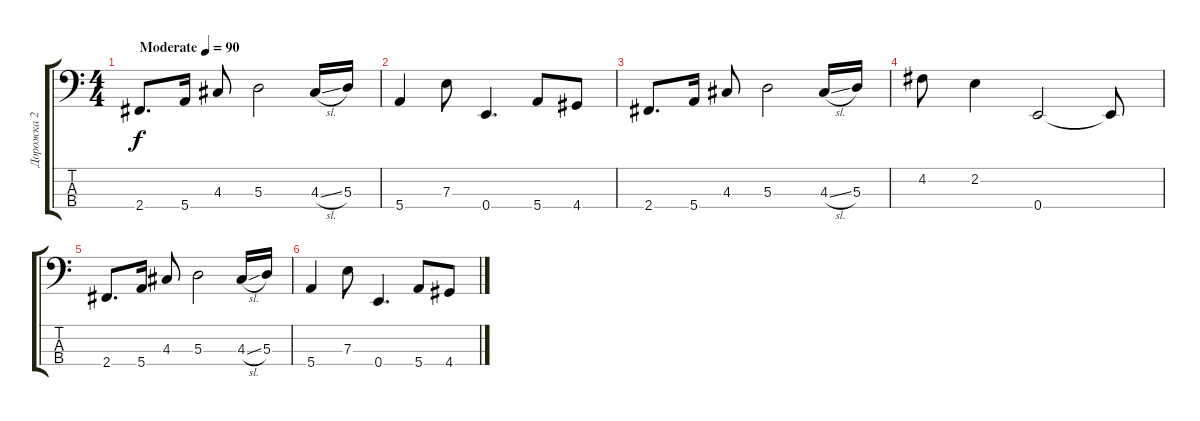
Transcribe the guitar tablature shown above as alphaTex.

\track ("Дорожка 2" "Дорожка 2") {instrument electricbasspick}
\staff {score tabs}
\tuning (G2 D2 A1 E1) {hide}
\ts (4 4)
\tempo (90 "Moderate")
\clef f4
\ks c
2.4.8{d dy f instrument electricbasspick} 5.4.16 4.3.8 5.3.2 4.3{sl}.16 5.3.16 |
5.4.4 7.3.8 0.4.4{d} 5.4.8 4.4.8 |
2.4.8{d} 5.4.16 4.3.8 5.3.2 4.3{sl}.16 5.3.16 |
4.2.8 2.2.4 0.4.2 0.4{t}.8 |
2.4.8{d} 5.4.16 4.3.8 5.3.2 4.3{sl}.16 5.3.16 |
5.4.4 7.3.8 0.4.4{d} 5.4.8 4.4.8
